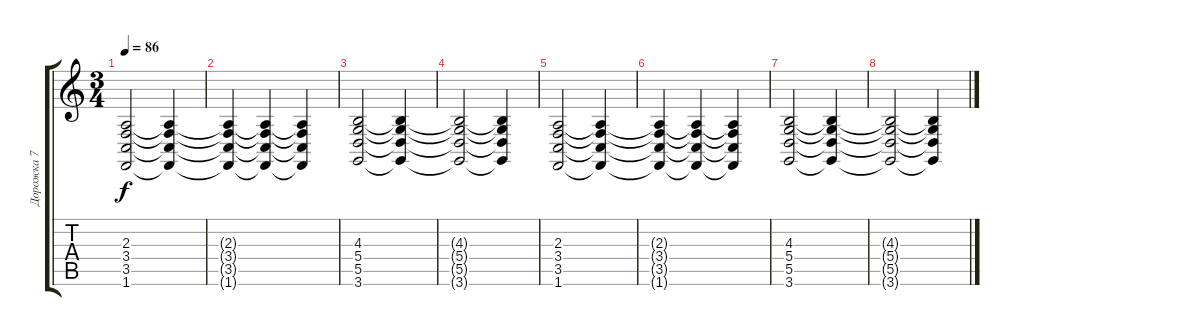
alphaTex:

\track ("Дорожка 7" "Дорожка 7") {instrument synthstrings1}
\staff {score tabs}
\tuning (E4 B3 G3 D3 A2 E2) {hide}
\ts (3 4)
\tempo 86
\clef g2
\ks c
(2.3 3.4 3.5 1.6).2{dy f volume 11} (2.3{t} 3.4{t} 3.5{t} 1.6{t}).4 |
(2.3{t} 3.4{t} 3.5{t} 1.6{t}).4 (2.3{t} 3.4{t} 3.5{t} 1.6{t}).4 (2.3{t} 3.4{t} 3.5{t} 1.6{t}).4 |
(4.3 5.4 5.5 3.6).2 (4.3{t} 5.4{t} 5.5{t} 3.6{t}).4 |
(4.3{t} 5.4{t} 5.5{t} 3.6{t}).2 (4.3{t} 5.4{t} 5.5{t} 3.6{t}).4 |
(2.3 3.4 3.5 1.6).2 (2.3{t} 3.4{t} 3.5{t} 1.6{t}).4 |
(2.3{t} 3.4{t} 3.5{t} 1.6{t}).4 (2.3{t} 3.4{t} 3.5{t} 1.6{t}).4 (2.3{t} 3.4{t} 3.5{t} 1.6{t}).4 |
(4.3 5.4 5.5 3.6).2 (4.3{t} 5.4{t} 5.5{t} 3.6{t}).4 |
(4.3{t} 5.4{t} 5.5{t} 3.6{t}).2 (4.3{t} 5.4{t} 5.5{t} 3.6{t}).4
